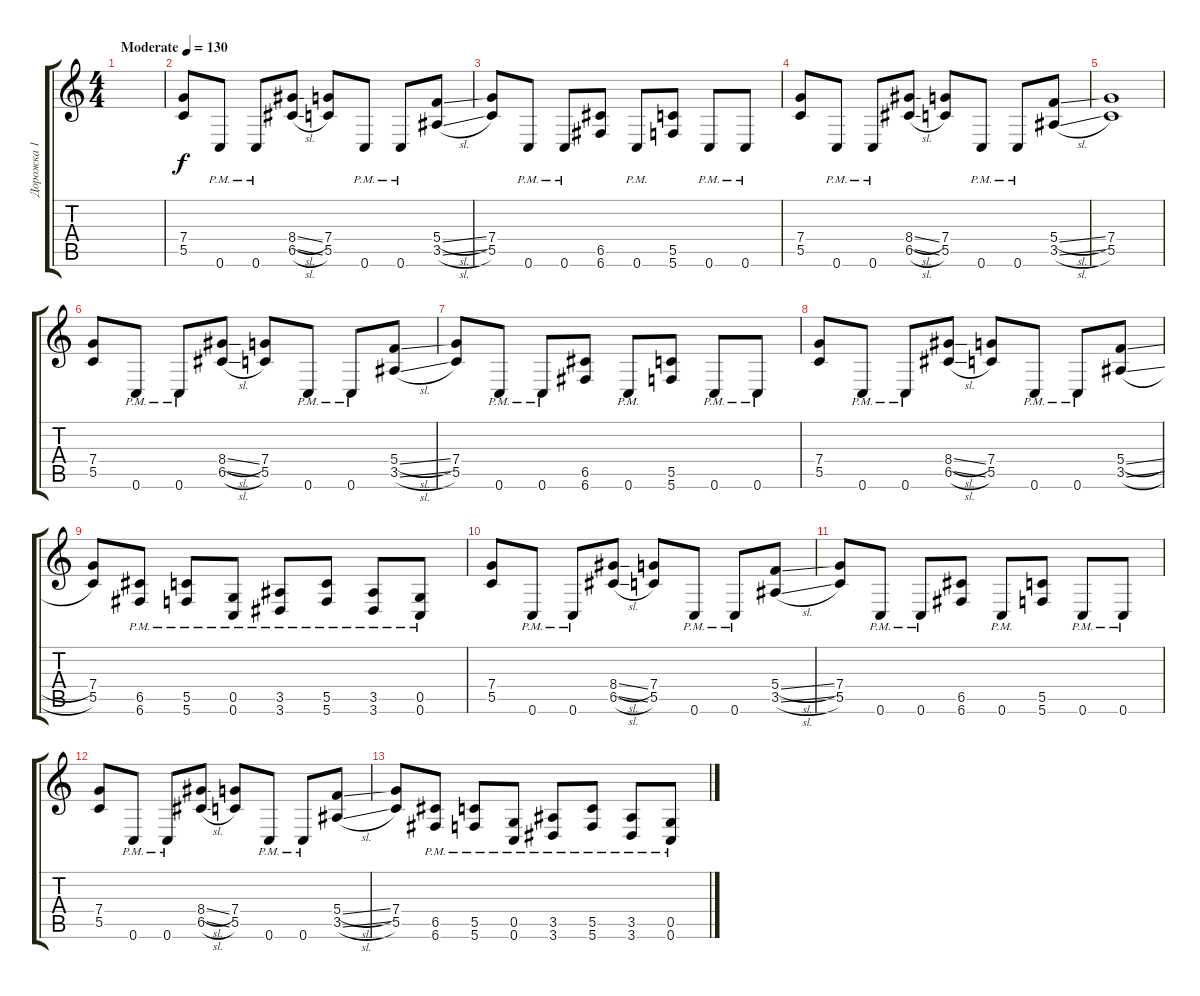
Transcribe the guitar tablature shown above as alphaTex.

\track ("Дорожка 1" "Дорожка 1") {instrument distortionguitar}
\staff {score tabs}
\tuning (D4 A3 F3 C3 G2 C2) {hide}
\ts (4 4)
\tempo (130 "Moderate")
\clef g2
\ks c
|
(7.4 5.5).8 0.6{pm}.8 0.6{pm}.8 (8.4{sl} 6.5{sl}).8 (7.4 5.5).8 0.6{pm}.8 0.6{pm}.8 (5.4{sl} 3.5{sl}).8 |
(7.4 5.5).8 0.6{pm}.8 0.6{pm}.8 (6.5 6.6).8 0.6{pm}.8 (5.5 5.6).8 0.6{pm}.8 0.6{pm}.8 |
(7.4 5.5).8 0.6{pm}.8 0.6{pm}.8 (8.4{sl} 6.5{sl}).8 (7.4 5.5).8 0.6{pm}.8 0.6{pm}.8 (5.4{sl} 3.5{sl}).8 |
(7.4 5.5).1 |
(7.4 5.5).8 0.6{pm}.8 0.6{pm}.8 (8.4{sl} 6.5{sl}).8 (7.4 5.5).8 0.6{pm}.8 0.6{pm}.8 (5.4{sl} 3.5{sl}).8 |
(7.4 5.5).8 0.6{pm}.8 0.6{pm}.8 (6.5 6.6).8 0.6{pm}.8 (5.5 5.6).8 0.6{pm}.8 0.6{pm}.8 |
(7.4 5.5).8 0.6{pm}.8 0.6{pm}.8 (8.4{sl} 6.5{sl}).8 (7.4 5.5).8 0.6{pm}.8 0.6{pm}.8 (5.4{sl} 3.5{sl}).8 |
(7.4 5.5).8 (6.5{pm} 6.6{pm}).8 (5.5{pm} 5.6{pm}).8 (0.5{pm} 0.6{pm}).8 (3.5{pm} 3.6{pm}).8 (5.5{pm} 5.6{pm}).8 (3.5{pm} 3.6{pm}).8 (0.5{pm} 0.6{pm}).8 |
(7.4 5.5).8 0.6{pm}.8 0.6{pm}.8 (8.4{sl} 6.5{sl}).8 (7.4 5.5).8 0.6{pm}.8 0.6{pm}.8 (5.4{sl} 3.5{sl}).8 |
(7.4 5.5).8 0.6{pm}.8 0.6{pm}.8 (6.5 6.6).8 0.6{pm}.8 (5.5 5.6).8 0.6{pm}.8 0.6{pm}.8 |
(7.4 5.5).8 0.6{pm}.8 0.6{pm}.8 (8.4{sl} 6.5{sl}).8 (7.4 5.5).8 0.6{pm}.8 0.6{pm}.8 (5.4{sl} 3.5{sl}).8 |
(7.4 5.5).8 (6.5{pm} 6.6{pm}).8 (5.5{pm} 5.6{pm}).8 (0.5{pm} 0.6{pm}).8 (3.5{pm} 3.6{pm}).8 (5.5{pm} 5.6{pm}).8 (3.5{pm} 3.6{pm}).8 (0.5{pm} 0.6{pm}).8
